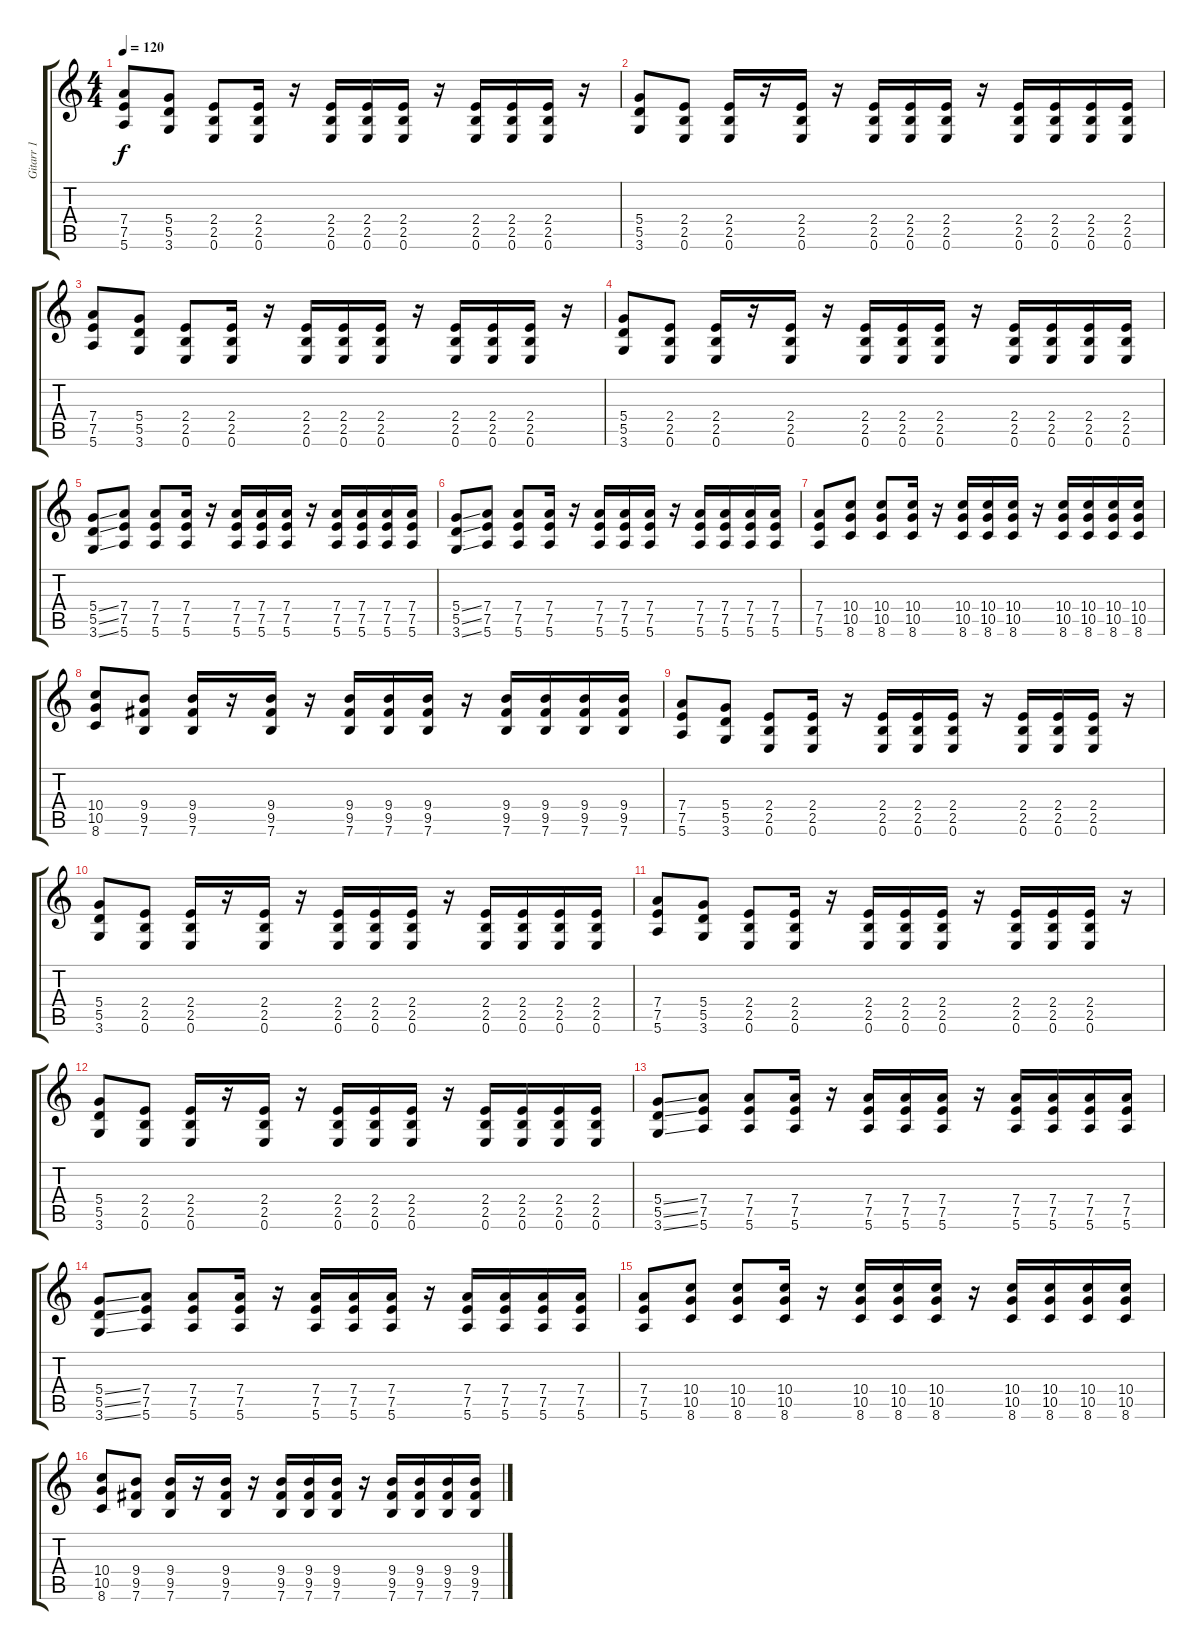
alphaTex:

\track ("Gitarr 1" "Gitarr 1") {instrument overdrivenguitar}
\staff {score tabs}
\tuning (E4 B3 G3 D3 A2 E2) {hide}
\ts (4 4)
\tempo 120
\clef g2
\ks c
(7.4 7.5 5.6).8{dy f} (5.4 5.5 3.6).8 (2.4 2.5 0.6).8 (2.4 2.5 0.6).16 r.16 (2.4 2.5 0.6).16 (2.4 2.5 0.6).16 (2.4 2.5 0.6).16 r.16 (2.4 2.5 0.6).16 (2.4 2.5 0.6).16 (2.4 2.5 0.6).16 r.16 |
(5.4 5.5 3.6).8 (2.4 2.5 0.6).8 (2.4 2.5 0.6).16 r.16 (2.4 2.5 0.6).16 r.16 (2.4 2.5 0.6).16 (2.4 2.5 0.6).16 (2.4 2.5 0.6).16 r.16 (2.4 2.5 0.6).16 (2.4 2.5 0.6).16 (2.4 2.5 0.6).16 (2.4 2.5 0.6).16 |
(7.4 7.5 5.6).8 (5.4 5.5 3.6).8 (2.4 2.5 0.6).8 (2.4 2.5 0.6).16 r.16 (2.4 2.5 0.6).16 (2.4 2.5 0.6).16 (2.4 2.5 0.6).16 r.16 (2.4 2.5 0.6).16 (2.4 2.5 0.6).16 (2.4 2.5 0.6).16 r.16 |
(5.4 5.5 3.6).8 (2.4 2.5 0.6).8 (2.4 2.5 0.6).16 r.16 (2.4 2.5 0.6).16 r.16 (2.4 2.5 0.6).16 (2.4 2.5 0.6).16 (2.4 2.5 0.6).16 r.16 (2.4 2.5 0.6).16 (2.4 2.5 0.6).16 (2.4 2.5 0.6).16 (2.4 2.5 0.6).16 |
(5.4{ss} 5.5{ss} 3.6{ss}).8 (7.4 7.5 5.6).8 (7.4 7.5 5.6).8 (7.4 7.5 5.6).16 r.16 (7.4 7.5 5.6).16 (7.4 7.5 5.6).16 (7.4 7.5 5.6).16 r.16 (7.4 7.5 5.6).16 (7.4 7.5 5.6).16 (7.4 7.5 5.6).16 (7.4 7.5 5.6).16 |
(5.4{ss} 5.5{ss} 3.6{ss}).8 (7.4 7.5 5.6).8 (7.4 7.5 5.6).8 (7.4 7.5 5.6).16 r.16 (7.4 7.5 5.6).16 (7.4 7.5 5.6).16 (7.4 7.5 5.6).16 r.16 (7.4 7.5 5.6).16 (7.4 7.5 5.6).16 (7.4 7.5 5.6).16 (7.4 7.5 5.6).16 |
(7.4 7.5 5.6).8 (10.4 10.5 8.6).8 (10.4 10.5 8.6).8 (10.4 10.5 8.6).16 r.16 (10.4 10.5 8.6).16 (10.4 10.5 8.6).16 (10.4 10.5 8.6).16 r.16 (10.4 10.5 8.6).16 (10.4 10.5 8.6).16 (10.4 10.5 8.6).16 (10.4 10.5 8.6).16 |
(10.4 10.5 8.6).8 (9.4 9.5 7.6).8 (9.4 9.5 7.6).16 r.16 (9.4 9.5 7.6).16 r.16 (9.4 9.5 7.6).16 (9.4 9.5 7.6).16 (9.4 9.5 7.6).16 r.16 (9.4 9.5 7.6).16 (9.4 9.5 7.6).16 (9.4 9.5 7.6).16 (9.4 9.5 7.6).16 |
(7.4 7.5 5.6).8 (5.4 5.5 3.6).8 (2.4 2.5 0.6).8 (2.4 2.5 0.6).16 r.16 (2.4 2.5 0.6).16 (2.4 2.5 0.6).16 (2.4 2.5 0.6).16 r.16 (2.4 2.5 0.6).16 (2.4 2.5 0.6).16 (2.4 2.5 0.6).16 r.16 |
(5.4 5.5 3.6).8 (2.4 2.5 0.6).8 (2.4 2.5 0.6).16 r.16 (2.4 2.5 0.6).16 r.16 (2.4 2.5 0.6).16 (2.4 2.5 0.6).16 (2.4 2.5 0.6).16 r.16 (2.4 2.5 0.6).16 (2.4 2.5 0.6).16 (2.4 2.5 0.6).16 (2.4 2.5 0.6).16 |
(7.4 7.5 5.6).8 (5.4 5.5 3.6).8 (2.4 2.5 0.6).8 (2.4 2.5 0.6).16 r.16 (2.4 2.5 0.6).16 (2.4 2.5 0.6).16 (2.4 2.5 0.6).16 r.16 (2.4 2.5 0.6).16 (2.4 2.5 0.6).16 (2.4 2.5 0.6).16 r.16 |
(5.4 5.5 3.6).8 (2.4 2.5 0.6).8 (2.4 2.5 0.6).16 r.16 (2.4 2.5 0.6).16 r.16 (2.4 2.5 0.6).16 (2.4 2.5 0.6).16 (2.4 2.5 0.6).16 r.16 (2.4 2.5 0.6).16 (2.4 2.5 0.6).16 (2.4 2.5 0.6).16 (2.4 2.5 0.6).16 |
(5.4{ss} 5.5{ss} 3.6{ss}).8 (7.4 7.5 5.6).8 (7.4 7.5 5.6).8 (7.4 7.5 5.6).16 r.16 (7.4 7.5 5.6).16 (7.4 7.5 5.6).16 (7.4 7.5 5.6).16 r.16 (7.4 7.5 5.6).16 (7.4 7.5 5.6).16 (7.4 7.5 5.6).16 (7.4 7.5 5.6).16 |
(5.4{ss} 5.5{ss} 3.6{ss}).8 (7.4 7.5 5.6).8 (7.4 7.5 5.6).8 (7.4 7.5 5.6).16 r.16 (7.4 7.5 5.6).16 (7.4 7.5 5.6).16 (7.4 7.5 5.6).16 r.16 (7.4 7.5 5.6).16 (7.4 7.5 5.6).16 (7.4 7.5 5.6).16 (7.4 7.5 5.6).16 |
(7.4 7.5 5.6).8 (10.4 10.5 8.6).8 (10.4 10.5 8.6).8 (10.4 10.5 8.6).16 r.16 (10.4 10.5 8.6).16 (10.4 10.5 8.6).16 (10.4 10.5 8.6).16 r.16 (10.4 10.5 8.6).16 (10.4 10.5 8.6).16 (10.4 10.5 8.6).16 (10.4 10.5 8.6).16 |
(10.4 10.5 8.6).8 (9.4 9.5 7.6).8 (9.4 9.5 7.6).16 r.16 (9.4 9.5 7.6).16 r.16 (9.4 9.5 7.6).16 (9.4 9.5 7.6).16 (9.4 9.5 7.6).16 r.16 (9.4 9.5 7.6).16 (9.4 9.5 7.6).16 (9.4 9.5 7.6).16 (9.4 9.5 7.6).16
